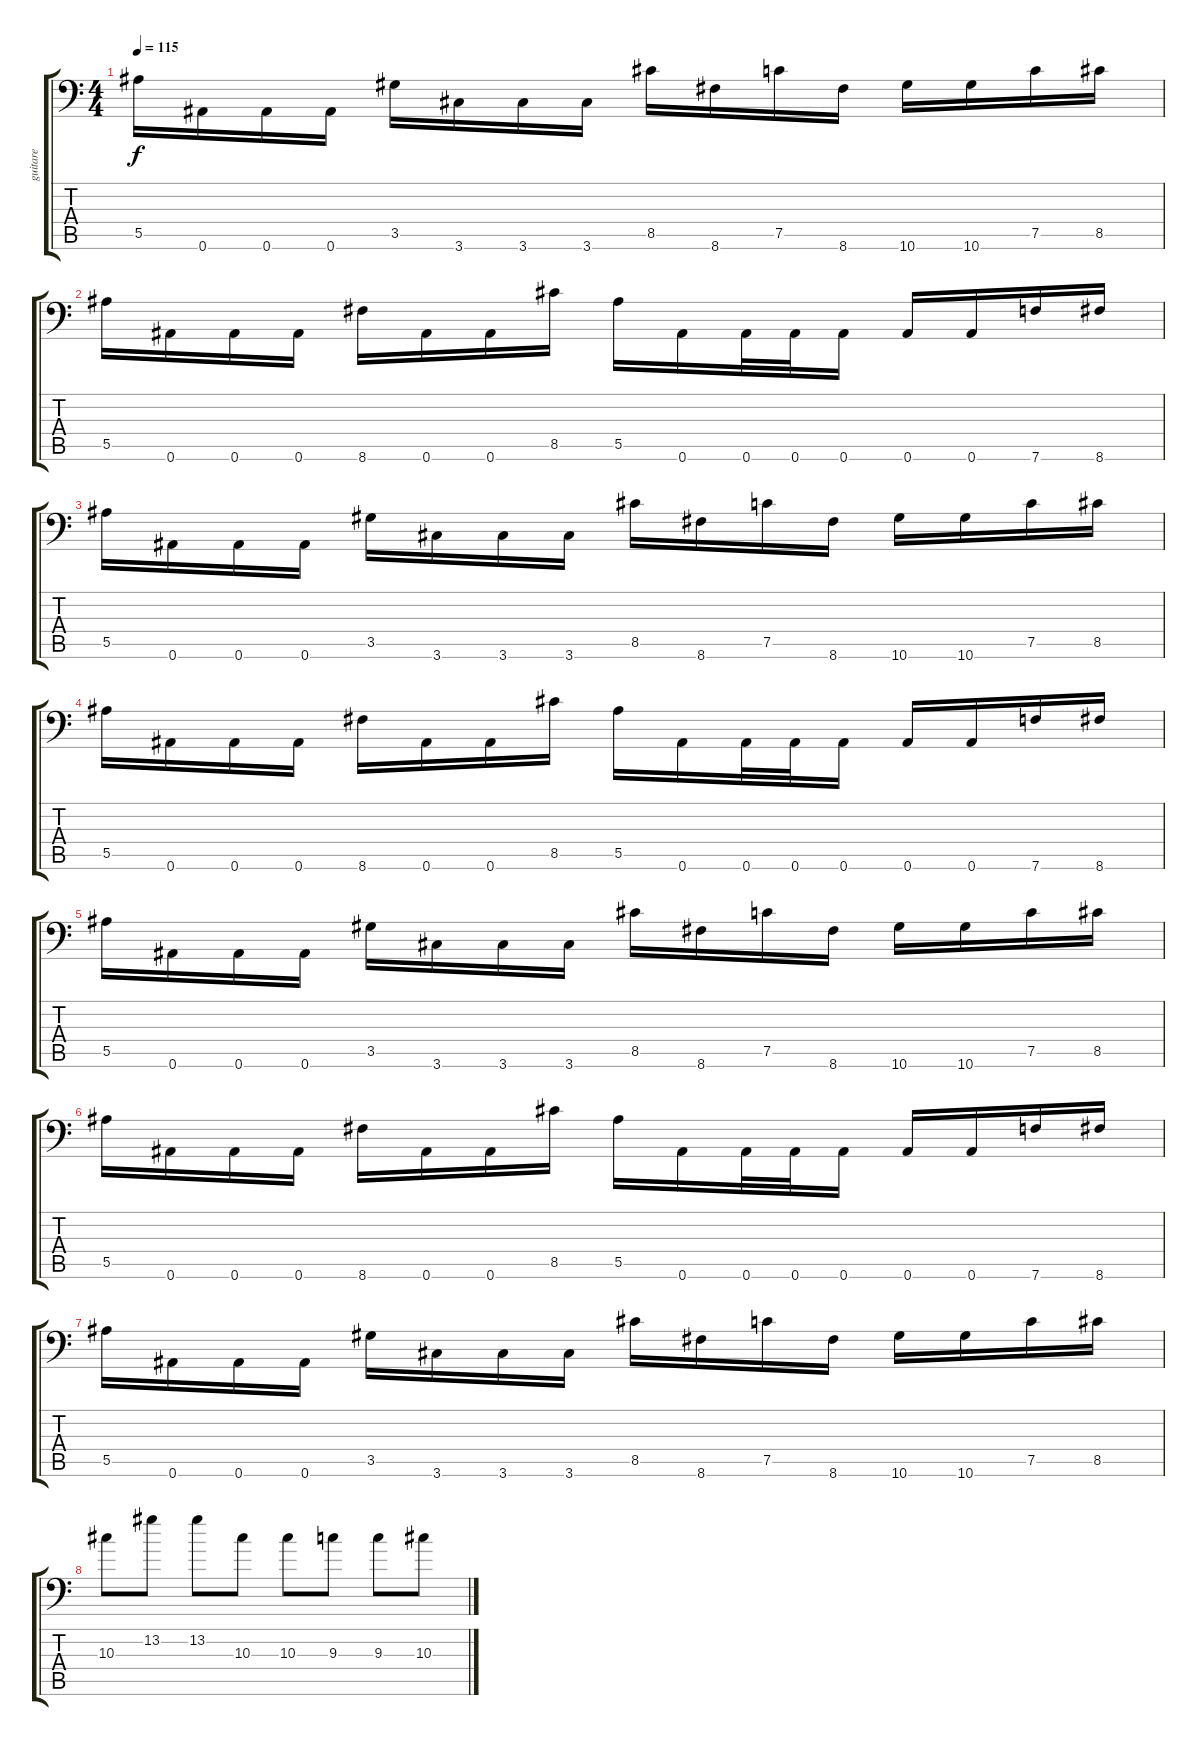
\track ("guitare" "guitare") {instrument overdrivenguitar}
\staff {score tabs}
\tuning (C4 G3 Eb3 Bb2 F2 Bb1) {hide}
\ts (4 4)
\tempo 115
\clef f4
\ks c
5.5.16{dy f} 0.6.16 0.6.16 0.6.16 3.5.16 3.6.16 3.6.16 3.6.16 8.5.16 8.6.16 7.5.16 8.6.16 10.6.16 10.6.16 7.5.16 8.5.16 |
5.5.16 0.6.16 0.6.16 0.6.16 8.6.16 0.6.16 0.6.16 8.5.16 5.5.16 0.6.16 0.6.32 0.6.32 0.6.16 0.6.16 0.6.16 7.6.16 8.6.16 |
5.5.16 0.6.16 0.6.16 0.6.16 3.5.16 3.6.16 3.6.16 3.6.16 8.5.16 8.6.16 7.5.16 8.6.16 10.6.16 10.6.16 7.5.16 8.5.16 |
5.5.16 0.6.16 0.6.16 0.6.16 8.6.16 0.6.16 0.6.16 8.5.16 5.5.16 0.6.16 0.6.32 0.6.32 0.6.16 0.6.16 0.6.16 7.6.16 8.6.16 |
5.5.16 0.6.16 0.6.16 0.6.16 3.5.16 3.6.16 3.6.16 3.6.16 8.5.16 8.6.16 7.5.16 8.6.16 10.6.16 10.6.16 7.5.16 8.5.16 |
5.5.16 0.6.16 0.6.16 0.6.16 8.6.16 0.6.16 0.6.16 8.5.16 5.5.16 0.6.16 0.6.32 0.6.32 0.6.16 0.6.16 0.6.16 7.6.16 8.6.16 |
5.5.16 0.6.16 0.6.16 0.6.16 3.5.16 3.6.16 3.6.16 3.6.16 8.5.16 8.6.16 7.5.16 8.6.16 10.6.16 10.6.16 7.5.16 8.5.16 |
10.3.8 13.2.8 13.2.8 10.3.8 10.3.8 9.3.8 9.3.8 10.3.8
